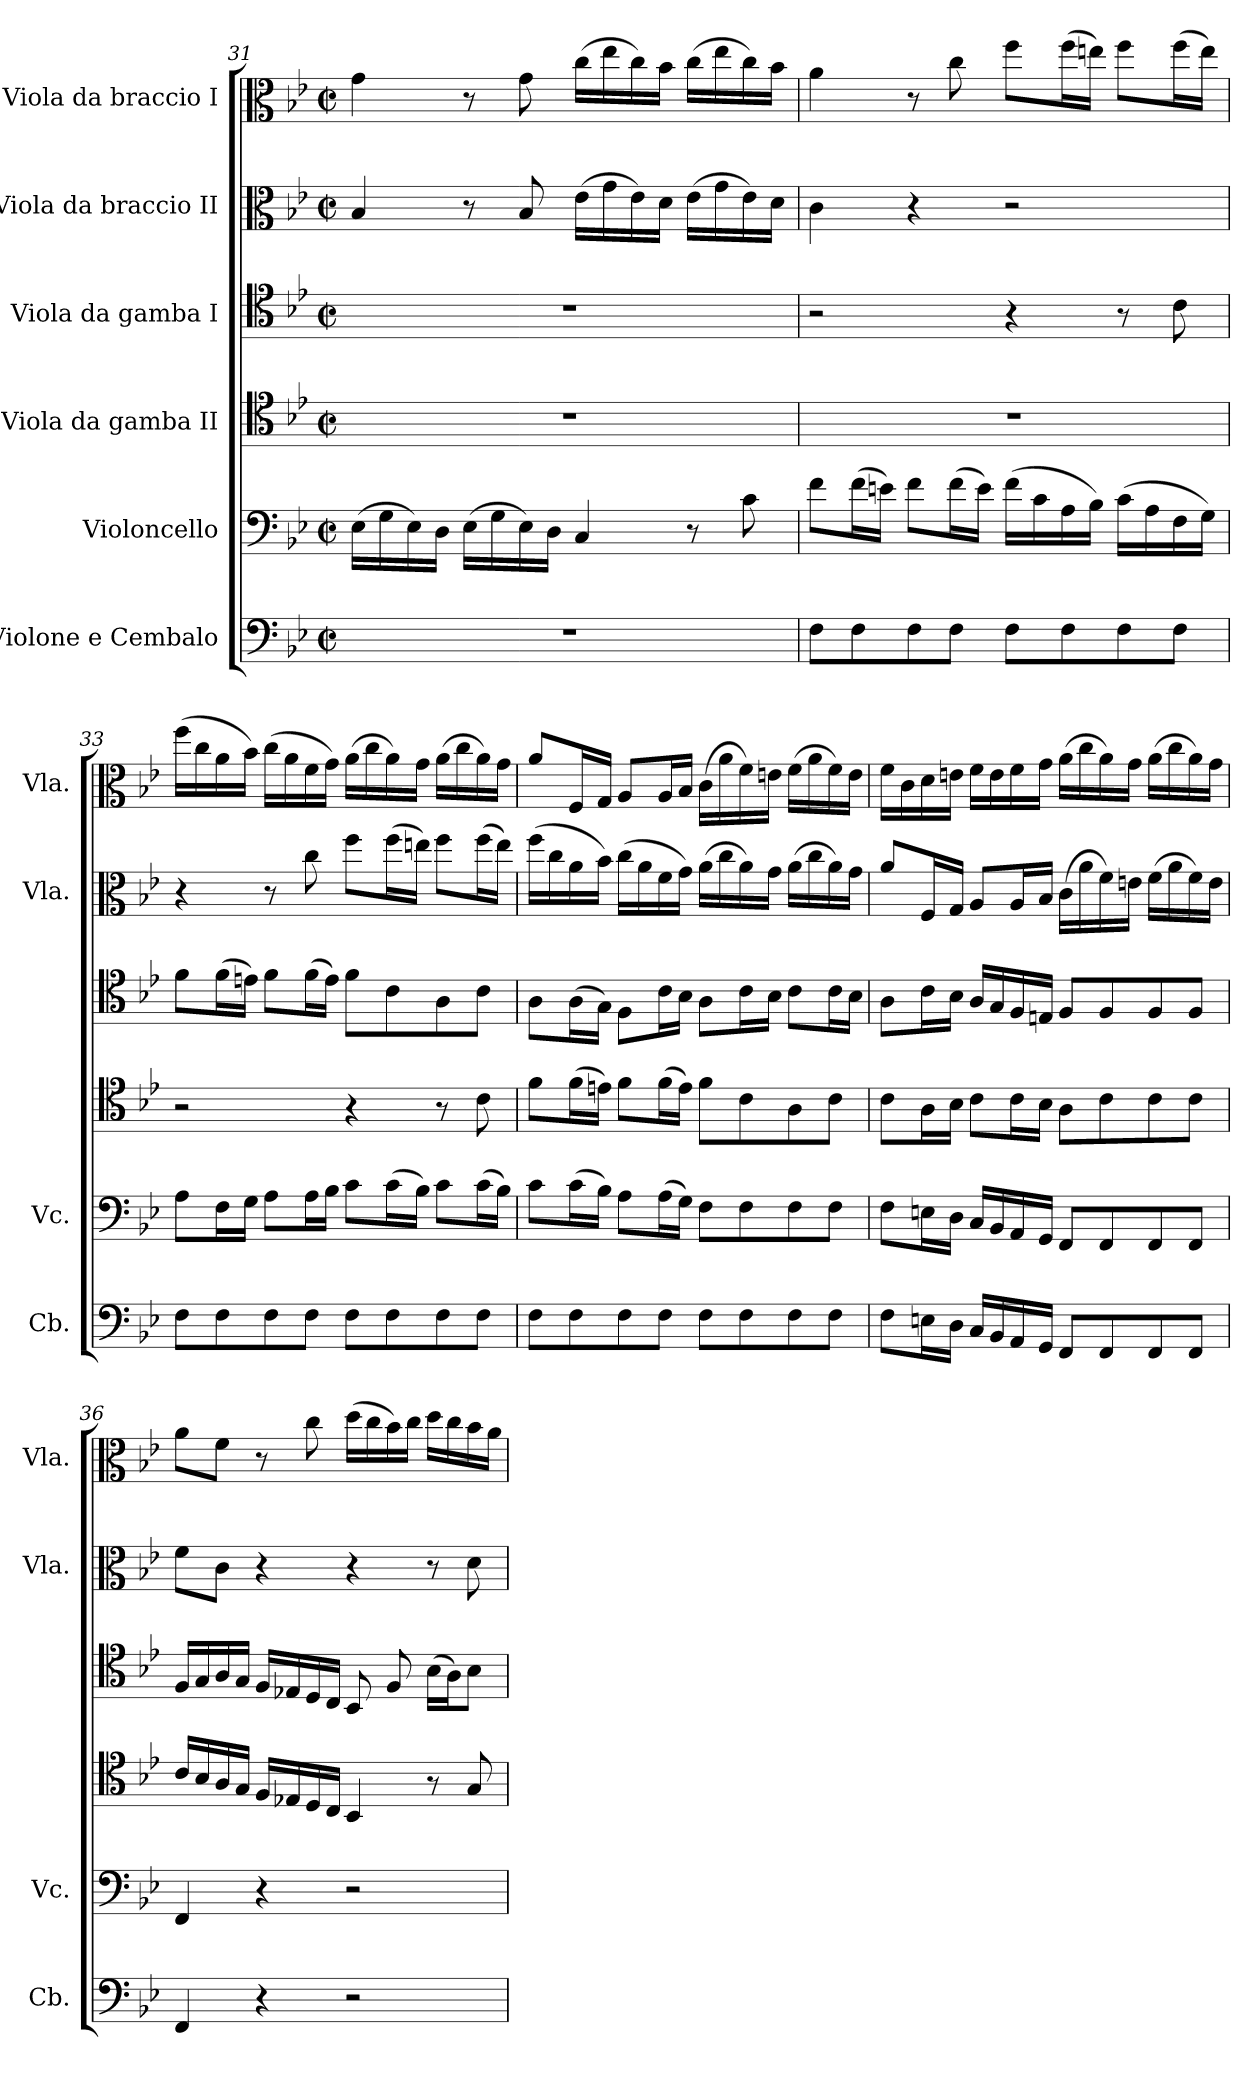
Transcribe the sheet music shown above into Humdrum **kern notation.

**kern	**kern	**kern	**kern	**kern	**kern
*part6	*part5	*part4	*part3	*part2	*part1
*staff6	*staff5	*staff4	*staff3	*staff2	*staff1
*I"Violone e Cembalo	*I"Violoncello	*I"Viola da gamba II	*I"Viola da gamba I	*I"Viola da braccio II	*I"Viola da braccio I
*I'Cb.	*I'Vc.	*	*	*I'Vla.	*I'Vla.
*clefF4	*clefF4	*clefC4	*clefC4	*clefC3	*clefC3
*ITrd7c12	*	*	*	*	*
*k[b-e-]	*k[b-e-]	*k[b-e-]	*k[b-e-]	*k[b-e-]	*k[b-e-]
*B-:	*B-:	*B-:	*B-:	*B-:	*B-:
*M2/2	*M2/2	*M2/2	*M2/2	*M2/2	*M2/2
*met(c|)	*met(c|)	*met(c|)	*met(c|)	*met(c|)	*met(c|)
=31	=31	=31	=31	=31	=31
1r	(16E-i\LL	1r	1r	4B-i/	4gi\
.	16Gi\	.	.	.	.
.	16E-i\)	.	.	.	.
.	16Di\JJ	.	.	.	.
.	(16E-i\LL	.	.	8r	8r
.	16Gi\	.	.	.	.
.	16E-i\)	.	.	8B-i/	8gi\
.	16Di\JJ	.	.	.	.
.	4Ci/	.	.	(16e-i\LL	(16cci\LL
.	.	.	.	16gi\	16ee-i\
.	.	.	.	16e-i\)	16cci\)
.	.	.	.	16di\JJ	16b-i\JJ
.	8r	.	.	(16e-i\LL	(16cci\LL
.	.	.	.	16gi\	16ee-i\
.	8ci\	.	.	16e-i\)	16cci\)
.	.	.	.	16di\JJ	16b-i\JJ
!!LO:LB:g=z
=32	=32	=32	=32	=32	=32
8FFi\L	8fi\L	1r	2r	4ci\	4ai\
8FFi\	(16fi\L	.	.	.	.
.	16eni\JJ)	.	.	.	.
8FFi\	8fi\L	.	.	4r	8r
8FFi\J	(16fi\L	.	.	.	8cci\
.	16ei\JJ)	.	.	.	.
8FFi\L	(16fi\LL	.	4r	2r	8ffi\L
.	16ci\	.	.	.	.
8FFi\	16Ai\	.	.	.	(16ffi\L
.	16B-i\JJ)	.	.	.	16eeni\JJ)
8FFi\	(16ci\LL	.	8r	.	8ffi\L
.	16Ai\	.	.	.	.
8FFi\J	16Fi\	.	8ci\	.	(16ffi\L
.	16Gi\JJ)	.	.	.	16eei\JJ)
=33	=33	=33	=33	=33	=33
8FFi\L	8Ai\L	2r	8fi\L	4r	(16ffi\LL
.	.	.	.	.	16cci\
8FFi\	16Fi\L	.	(16fi\L	.	16ai\
.	16Gi\JJ	.	16eni\JJ)	.	16b-i\JJ)
8FFi\	8Ai\L	.	8fi\L	8r	(16cci\LL
.	.	.	.	.	16ai\
8FFi\J	16Ai\L	.	(16fi\L	8cci\	16fi\
.	16B-i\JJ	.	16ei\JJ)	.	16gi\JJ)
8FFi\L	8ci\L	4r	8fi\L	8ffi\L	(16ai\LL
.	.	.	.	.	16cci\
8FFi\	(16ci\L	.	8ci\	(16ffi\L	16ai\)
.	16B-i\JJ)	.	.	16eeni\JJ)	16gi\JJ
8FFi\	8ci\L	8r	8Ai\	8ffi\L	(16ai\LL
.	.	.	.	.	16cci\
8FFi\J	(16ci\L	8ci\	8ci\J	(16ffi\L	16ai\)
.	16B-i\JJ)	.	.	16eei\JJ)	16gi\JJ
=34	=34	=34	=34	=34	=34
8FFi\L	8ci\L	8fi\L	8Ai\L	(16ffi\LL	8ai/L
.	.	.	.	16cci\	.
8FFi\	(16ci\L	(16fi\L	(16Ai\L	16ai\	16Fi/L
.	16B-i\JJ)	16eni\JJ)	16Gi\JJ)	16b-i\JJ)	16Gi/JJ
8FFi\	8Ai\L	8fi\L	8Fi\L	(16cci\LL	8Ai/L
.	.	.	.	16ai\	.
8FFi\J	(16Ai\L	(16fi\L	16ci\L	16fi\	16Ai/L
.	16Gi\JJ)	16ei\JJ)	16B-i\JJ	16gi\JJ)	16B-i/JJ
8FFi\L	8Fi\L	8fi\L	8Ai\L	(16ai\LL	(16ci\LL
.	.	.	.	16cci\	16ai\
8FFi\	8Fi\	8ci\	16ci\L	16ai\)	16fi\)
.	.	.	16B-i\JJ	16gi\JJ	16eni\JJ
8FFi\	8Fi\	8Ai\	8ci\L	(16ai\LL	(16fi\LL
.	.	.	.	16cci\	16ai\
8FFi\J	8Fi\J	8ci\J	16ci\L	16ai\)	16fi\)
.	.	.	16B-i\JJ	16gi\JJ	16ei\JJ
=35	=35	=35	=35	=35	=35
8FFi\L	8Fi\L	8ci\L	8Ai\L	8ai/L	16fi\LL
.	.	.	.	.	16ci\
16EEni\L	16Eni\L	16Ai\L	16ci\L	16Fi/L	16di\
16DDi\JJ	16Di\JJ	16B-i\JJ	16B-i\JJ	16Gi/JJ	16eni\JJ
16CCi/LL	16Ci/LL	8ci\L	16Ai/LL	8Ai/L	16fi\LL
16BBB-i/	16BB-i/	.	16Gi/	.	16ei\
16AAAi/	16AAi/	16ci\L	16Fi/	16Ai/L	16fi\
16GGGi/JJ	16GGi/JJ	16B-i\JJ	16Eni/JJ	16B-i/JJ	16gi\JJ
8FFFi/L	8FFi/L	8Ai\L	8Fi/L	(16ci\LL	(16ai\LL
.	.	.	.	16ai\	16cci\
8FFFi/	8FFi/	8ci\	8Fi/	16fi\)	16ai\)
.	.	.	.	16eni\JJ	16gi\JJ
8FFFi/	8FFi/	8ci\	8Fi/	(16fi\LL	(16ai\LL
.	.	.	.	16ai\	16cci\
8FFFi/J	8FFi/J	8ci\J	8Fi/J	16fi\)	16ai\)
.	.	.	.	16ei\JJ	16gi\JJ
!!LO:PB:g=z
=36	=36	=36	=36	=36	=36
4FFFi/	4FFi/	16ci/LL	16Fi/LL	8fi\L	8ai\L
.	.	16B-i/	16Gi/	.	.
.	.	16Ai/	16Ai/	8ci\J	8fi\J
.	.	16Gi/JJ	16Gi/JJ	.	.
4r	4r	16Fi/LL	16Fi/LL	4r	8r
.	.	16E-Xi/	16E-Xi/	.	.
.	.	16Di/	16Di/	.	8cci\
.	.	16Ci/JJ	16Ci/JJ	.	.
2r	2r	4BB-i/	8BB-i/	4r	(16ddi\LL
.	.	.	.	.	16cci\
.	.	.	8Fi/	.	16b-i\)
.	.	.	.	.	16cci\JJ
.	.	8r	(16B-i\LL	8r	16ddi\LL
.	.	.	16Ai\J)	.	16cci\
.	.	8Gi/	8B-i\J	8di\	16b-i\
.	.	.	.	.	16ai\JJ
=	=	=	=	=	=
*-	*-	*-	*-	*-	*-
